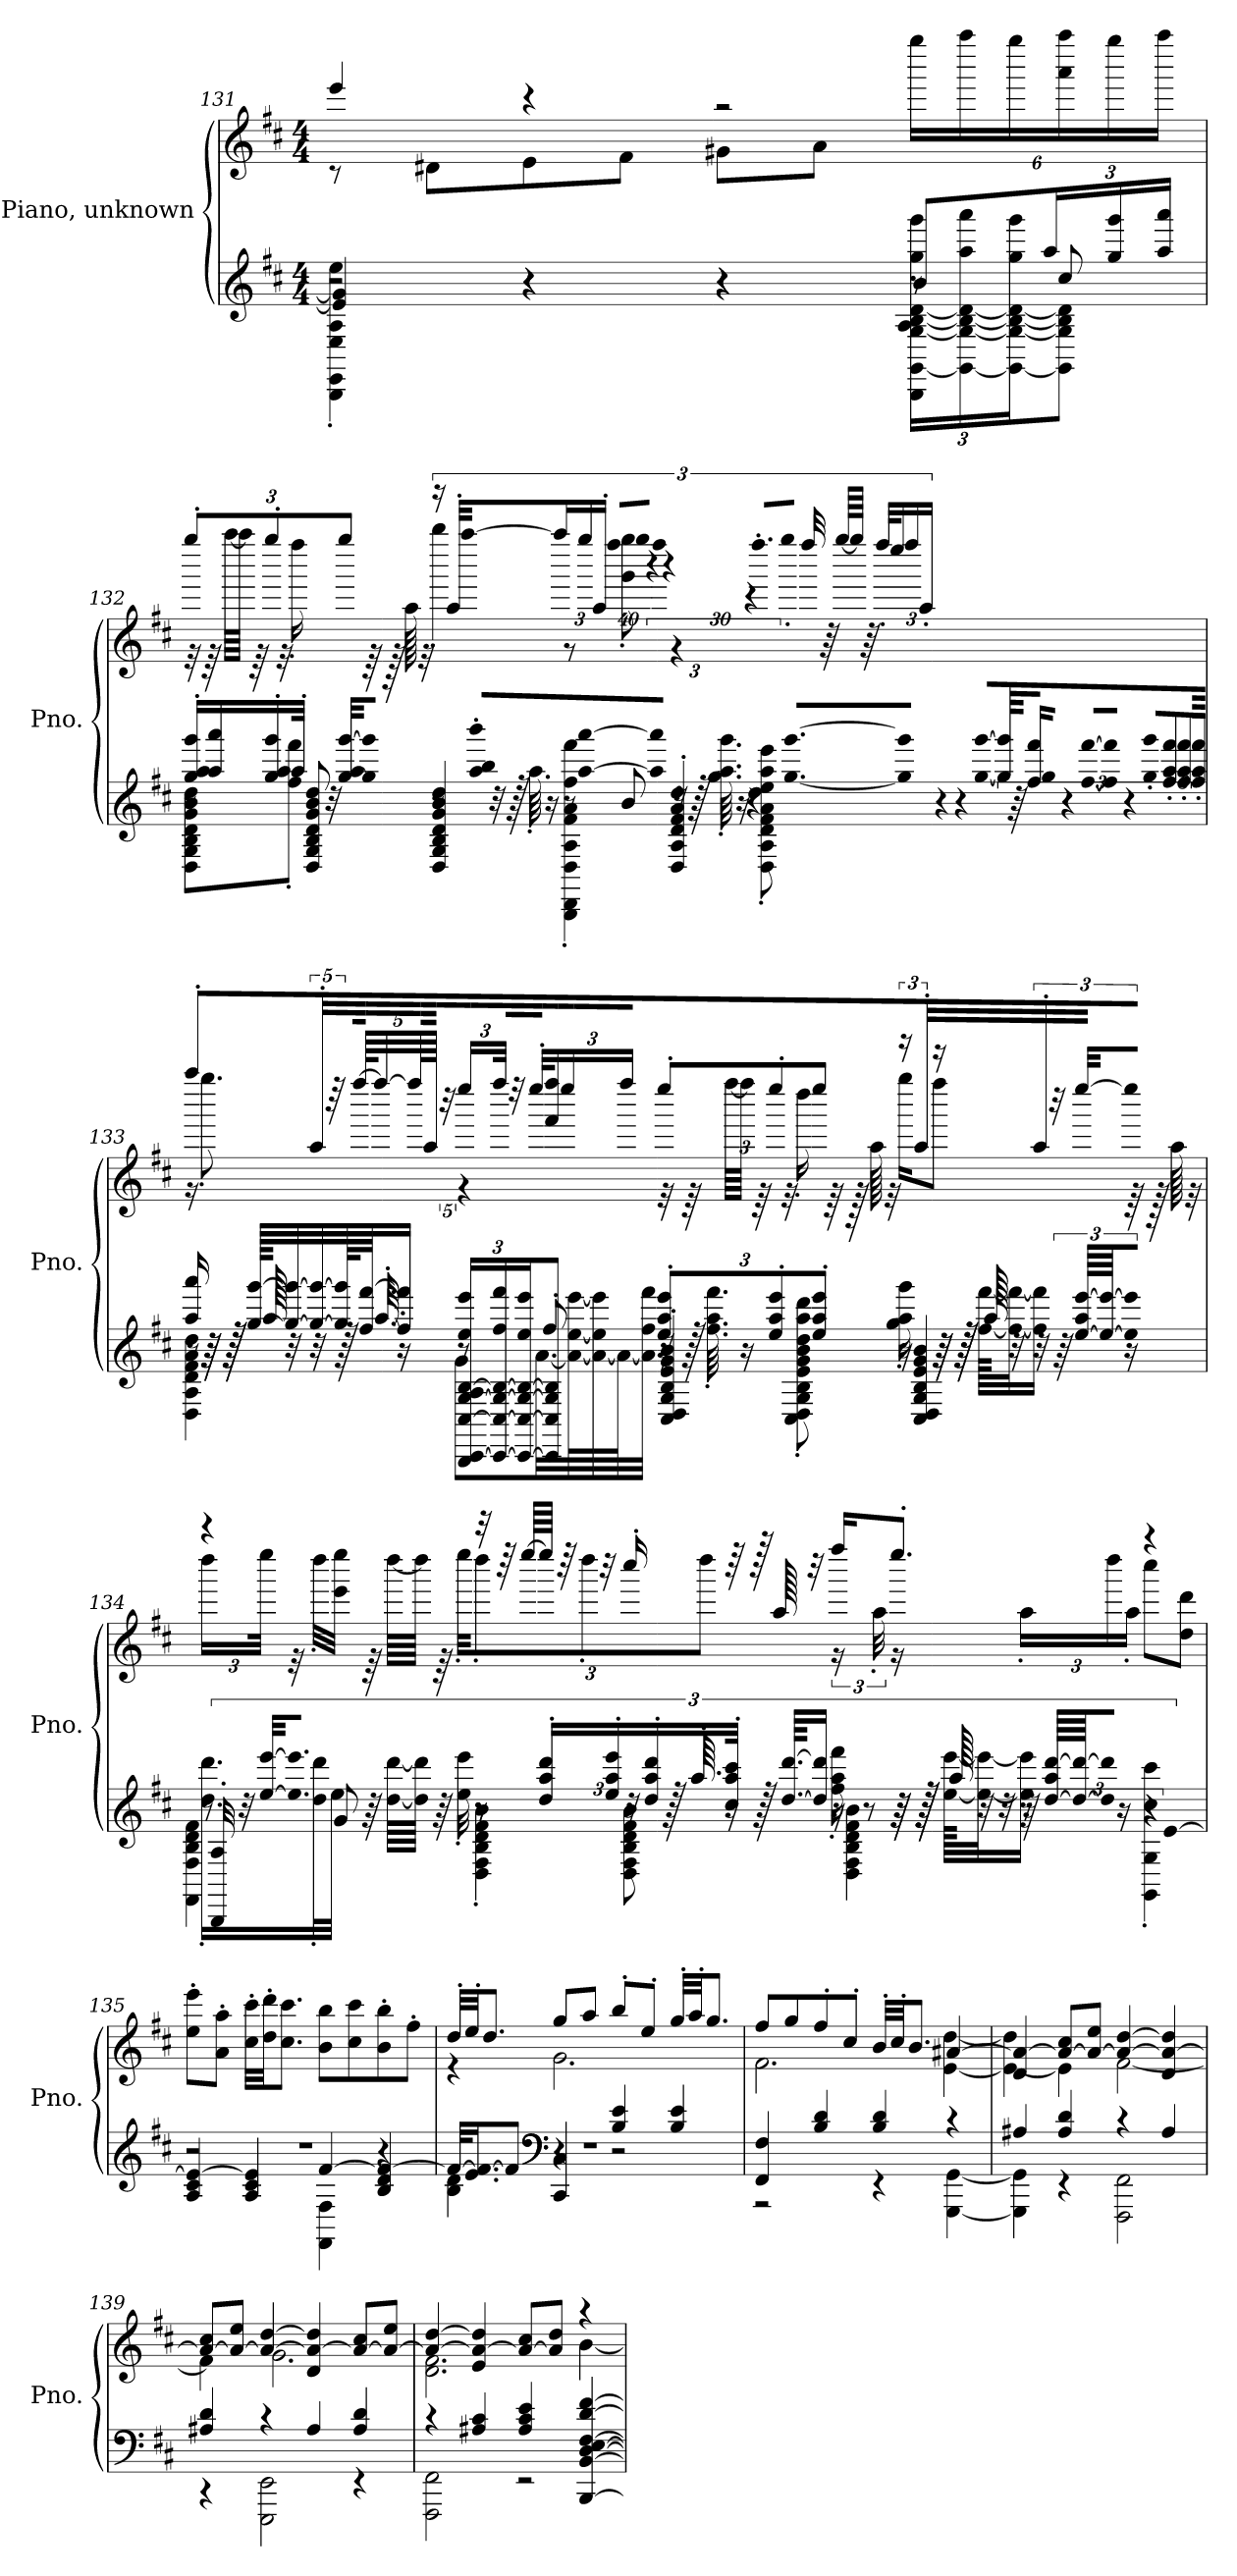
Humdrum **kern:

**kern	**kern
*part1	*part1
*staff2	*staff1
*I"Piano, unknown	*
*I'Pno.	*
!!LO:LB:g=z
*clefG2	*clefG2
*k[f#c#]	*k[f#c#]
*M4/4	*M4/4
=131	=131
*^	*^
*	*^	*	*
2r	4BBB\' 4EE\' 4E\' 4A\' 4ee\'	4e/] 4g#/]	4eee/	8r
.	.	.	.	8d#X\L
.	4r	4r	4r	8e\
.	.	.	.	8f#\J
4r	4r	4r	2r	8g#X\L
.	.	.	.	8a\J
*	*Xbrackettup	*	*	*Xbrackettup
8r	24BBB\ [24GG\ [24G\ 24A\ [24B\ [24d\ 24gg\ 24ggg\LL	8b/L	.	24gggg\LL
.	24GG\_ 24G\_ 24B\_ 24d\_ 24aa\ 24aaa\	.	.	24aaaa\
.	24GG\_ 24G\_ 24B\_ 24d\_ 24gg\ 24ggg\J	.	.	24gggg\
8cc#/	8GG\] 8G\] 8B\] 8d\]J	24aa/L	.	24aaa\ 24aaaa\
.	.	24gg/ 24ggg/	.	24gggg\
.	.	24aa/ 24aaa/JJ	.	24aaaa\JJ
!!LO:LB:g=z	!!
=132	=132	=132	=132	=132
24gg/' 24aa/' 24ggg/'LL	8D\ 8G\ 8B\ 8d\ 8g\ 8b\ 8dd\L	8r	12gggg'/L	32r
.	.	.	.	64r
24aa/ 24aaa/	.	.	.	.
.	.	.	.	[64aaaa\LLLL
.	.	.	.	64aaaa\JJJJ]
.	.	.	.	64r
24gg/' 24aa/' 24ggg/'	.	.	12gggg'/	.
.	.	.	.	32r
*brackettup	*	*	*	*
48aa'/JJk	8ff#\' 8fff#\'J	8D/ 8G/ 8B/ 8d/ 8g/ 8b/ 8dd/	.	16ffff#'\
48r	.	.	.	.
[48gg/ 48aa/ [48ggg/KLL	.	.	12gggg/J	.
16gg/] 16ggg/]JJ	.	.	.	64r
.	.	.	.	128r
.	.	.	.	128aa\
.	.	.	.	32r
*	*	*	*brackettup	*
16aa/' 16bb/' 16bbb/'LL	8r	4D/ 4G/ 4B/ 4d/ 4g/ 4b/ 4dd/	24r	4bbbb'\
.	.	.	48aa'/KLL	.
[16aa/ [16aaa/	.	.	[16aaaa/	.
*	*	*	*Xbrackettup	*
32aa/] 32aaa/]JJk	32r	.	24aaaa/]	.
128r	128r	.	.	.
[64.gg/ [64.ggg/KKLL	64.aa'\	.	.	.
.	.	.	24gggg/	.
16gg/] 16ggg/]JJ	16r	.	.	.
.	.	.	24aa'/JJ	.
*	*	*	*brackettup	*
!	!	!	!LO:N:vis=32	!
32r	4BBB\' 4DD\' 4D\' 4A\' 4f#\' 4a\' 4ff#\' 4fff#\'	8r	640%23ffff#/LLL	8r
64r	.	.	.	.
!	!	!	!LO:N:vis=32	!
.	.	.	640%23gggg/JJJ	.
[64gg/ [64ggg/LLLL	.	.	.	.
96gg/] 96ggg/]JJJJ	.	.	.	.
!	!	!	!LO:N:vis=64	!
.	.	.	960%17r	.
96r	.	.	.	.
24ff#/ 24fff#/LL	.	.	.	.
!	!	!	!LO:N:vis=64	!
.	.	.	960%17ffff#/	.
!	!	!	!LO:N:vis=32	!
.	.	.	640%23r	.
32gg/JJk	.	8b/	.	8ggg\' 8gggg\'
!	!	!	!LO:N:vis=64	!
.	.	.	960%17r	.
64r	.	.	.	.
!	!	!	!LO:N:vis=32.	!
.	.	.	1920%103ffff#'/LLL	.
[64ff#/ [64fff#/LLLL	.	.	.	.
64ff#/] 64fff#/]JJJJ	.	.	.	.
64r	.	.	.	.
!	!	!	!LO:N:vis=32	!
.	.	.	640%23gggg'/JJJ	.
32gg/' 32ggg/'KKL	.	.	.	.
*Xbrackettup	*	*	*	*
12ff#/' 12aa/' 12fff#/'	32r	4D/' 4A/' 4d/' 4f#/' 4a/' 4dd/'	.	4r
.	.	.	32ffff#/	.
.	128r	.	.	.
.	.	.	64r	.
.	64.gg\' 64.aa\' 64.ggg\'	.	.	.
.	.	.	[64gggg/LLLL	.
.	16r	.	.	.
.	.	.	64gggg/JJJJ]	.
.	.	.	64r	.
12ff#/' 12aa/' 12fff#/'	.	.	.	.
.	.	.	32ffff#'/KLL	.
.	8D\' 8A\' 8d\' 8f#\' 8a\' 8dd\' 8ee\' 8aa\' 8eee\'	.	.	.
*	*	*	*Xbrackettup	*
.	.	.	24eeee/	.
12ff#/' 12aa/' 12fff#/'J	.	.	.	.
.	.	.	24ffff#/	.
.	.	.	24aa'/JJ	.
1920ryy	1920ryy	1920ryy	.	1920ryy
!!LO:PB:g=z	!!
=133	=133	=133	=133	=133
16aa/ 16aaa/	4D\ 4A\ 4d\ 4f#\ 4a\ 4dd\	16r	8aaaa'/L	16r
64r	.	64r	.	8.gggg'\
128r	.	128r	.	.
[128gg/ [128ggg/KKLLL	.	128aa/	.	.
32gg/_ 32ggg/_	.	32r	.	.
*	*	*	*brackettup	*
32gg/_ 32ggg/_	.	32r	40aa'/Jkk	.
.	.	.	80r	.
128gg/] 128ggg/]KL	.	128r	.	.
.	.	.	[80ffff#/KLLL	.
[64.ff#/ [64.fff#/JJ	.	64.aa'/	.	.
.	.	.	40ffff#/_	.
16ff#/] 16fff#/]JJ	.	16r	.	.
.	.	.	80ffff#/L]	.
.	.	.	80aa/JJJJ	.
.	.	.	40r	.
*	*	*	*Xbrackettup	*
24BBB/ [24CC#/ [24C#/ [24G/ 24A/ [24B/ 24ee/ 24eee/LL	8g\L	8r	24eeee/LL	4r
24CC#/_ 24C#/_ 24G/_ 24B/_ 24ff#/ 24fff#/	.	.	48ffff#/JJk	.
.	.	.	32r	.
24CC#/_ 24C#/_ 24G/_ 24B/_ 24ee/ 24eee/J	.	.	.	.
.	.	.	32eeee'/KLL	.
8CC#/] 8C#/] 8G/] 8B/]J	[32.a\LL	8ff#'/	24fff#/ 24ffff#/	.
.	.	.	24eeee/	.
.	64a\_ [64ee\ [64eee\L	.	.	.
.	64a\_ 64ee\] 64eee\]	.	.	.
.	64a\J_	.	.	.
.	.	.	24ffff#/JJ	.
.	32a\] 32ff#\ 32fff#\JJJ	.	.	.
12ee/' 12aa/' 12eee/'L	32r	4C#/' 4D/' 4G/' 4B/' 4e/' 4g/' 4b/'	12eeee'/L	32r
.	128r	.	.	64r
.	64.ff#\' 64.aa\' 64.fff#\'	.	.	.
.	.	.	.	[64ffff#\LLLL
.	16r	.	.	64ffff#\JJJJ]
.	.	.	.	64r
12ee/' 12aa/' 12eee/'	.	.	12eeee'/	.
.	.	.	.	32r
.	8C#\' 8D\' 8G\' 8B\' 8e\' 8g\' 8b\' 8dd\' 8aa\' 8ddd\'	.	.	16dddd'\
12ee/' 12aa/' 12eee/'J	.	.	12eeee/J	.
.	.	.	.	64r
.	.	.	.	128r
.	.	.	.	128aa\
.	.	.	.	32r
*	*	*	*brackettup	*
16r	16gg\' 16aa\' 16ggg\'	4C#/ 4D/ 4G/ 4B/ 4e/ 4g/ 4b/	24r	16gggg\KL
.	.	.	48aa'/	.
64r	64r	.	16r	8ffff#\J
128r	128r	.	.	.
128aa/	[128ff#\ [128fff#\KKLLL	.	.	.
32r	32ff#\_ 32fff#\_J	.	.	.
32r	16ff#\] 16fff#\]JJ	.	48aa'/	.
.	.	.	48r	.
*brackettup	*	*	*	*
96r	.	.	.	.
[96ee/ 96aa/ [96eee/LLLL	.	.	[48eeee/KLL	.
96ee/_ 96eee/_JJ	.	.	.	.
16ee/] 16eee/]JJ	16r	.	16eeee/JJ]	64r
.	.	.	.	128r
.	.	.	.	128aa\
.	.	.	.	32r
!!LO:LB:g=z	!!
=134	=134	=134	=134	=134
*	*	*^	*	*
*	*	*	*	*	*Xbrackettup
8r	16.dd\' 16.ddd\'LL	48BBB/' 48A/'	4FF#\ 4F#\ 4B\ 4d\ 4f#\	4r	24dddd\LL
.	.	48r	.	.	.
.	.	[48ee/ [48eee/KKL	.	.	48eeee\JJk
.	.	8.ee/] 8.eee/]J	.	.	32r
.	32dd\' 32ddd\'L	.	.	.	32dddd'\LLL
8g/	32ee\JJJ	.	.	.	32eee\ 32eeee\JJJ
.	64r	.	.	.	64r
.	[64dd\ [64ddd\LLLL	.	.	.	[64dddd\LLLL
.	64dd\] 64ddd\]JJJJ	.	.	.	64dddd\JJJJ]
.	64r	.	.	.	64r
.	32ee\' 32eee\'	.	.	.	32eeee'\KKL
*	*	*Xbrackettup	*	*	*
8r	4D\' 4F#\' 4B\' 4d\' 4f#\' 4b\'	24dd/' 24aa/' 24ddd/'LL	8r	32r	12dddd'\
.	.	.	.	64r	.
.	.	24ee/' 24aa/' 24eee/'	.	.	.
.	.	.	.	[64eeee/LLLL	.
.	.	.	.	64eeee/JJJJ]	.
.	.	.	.	64r	.
.	.	24dd/' 24aa/' 24ddd/'	.	.	12dddd'\
.	.	.	.	32r	.
32r	.	32cc#/' 32aa/' 32ccc#/'JJk	8D\ 8F#\ 8B\ 8d\ 8f#\ 8b\	16cccc#'/	.
128r	.	128r	.	.	.
64.aa'/	.	[64.dd/ [64.ddd/KKLL	.	.	.
.	.	.	.	.	12dddd\J
16r	.	16dd/] 16ddd/]JJ	.	64r	.
.	.	.	.	128r	.
.	.	.	.	128aa/	.
.	.	.	.	32r	.
*	*	*	*	*	*brackettup
16r	16ff#\' 16aa\' 16fff#\'	8r	4D\ 4F#\ 4B\ 4d\ 4f#\ 4b\	16ffff#/KL	24r
.	.	.	.	.	48aa'\
64r	64r	.	.	8.eeee'/J	16r
128r	128r	.	.	.	.
128aa/	[128ee\ [128eee\KKLLL	.	.	.	.
32r	32ee\_ 32eee\_J	.	.	.	.
*	*	*	*	*	*Xbrackettup
8r	16ee\] 16eee\]JJ	32r	.	.	24aa'\LL
*	*	*brackettup	*	*	*
.	.	96r	.	.	.
.	.	[96dd/ 96aa/ [96ddd/LLLL	.	.	24dddd\
.	.	96dd/_ 96ddd/_JJ	.	.	.
.	16r	16dd/] 16ddd/]JJ	.	.	.
.	.	.	.	.	24aa'\JJ
4r	4r	[4e/	4GG\' 4G\' 4cc#\' 4ccc#\'	4r	8cccc#\L
.	.	.	.	.	8dd\ 8ddd\J
*	*	*v	*v	*	*
*	*	*	*v	*v
!!LO:LB:g=z
=135	=135	=135	=135
1r	2r	4A/ 4c#/ 4e/_	8ee\' 8eee\'L
.	.	.	8a\' 8aa\'J
.	.	4A/ 4c#/ 4e/]	32cc#\' 32ccc#\'LLL
.	.	.	32dd\' 32ddd\'JJ
.	.	.	8.cc#\ 8.ccc#\J
.	4FF#\ 4F#\	[4f#/	8b\ 8bb\L
.	.	.	8cc#\ 8ccc#\
.	4r	4B/ 4d/ 4f#/_	8b\' 8bb\'
.	.	.	8ff#'\J
=136	=136	=136	=136
*	*	*	*^
1r	4B\ 4d\	32f#/KLL_	32dd'/LLL	4r
.	.	16.e/ 16.f#/_J	32ee'/JJ	.
.	.	.	8.dd/J	.
.	.	8f#/J]	.	.
*clefF4	*	*	*	*
.	4r	4CC#/ 4C#/	8gg/L	2.g\
.	.	.	8aa/J	.
.	2r	4B/ 4e/	8bb'/L	.
.	.	.	8ee'/J	.
.	.	4B/ 4e/	32gg'/LLL	.
.	.	.	32aa'/JJ	.
.	.	.	8.gg/J	.
*	*v	*v	*	*
=137	=137	=137	=137
4FF#/ 4F#/	2r	8ff#/L	2.f#\
.	.	8gg/	.
4B/ 4d/	.	8ff#'/	.
.	.	8cc#'/J	.
4B/ 4d/	4r	32b'/LLL	.
.	.	32cc#'/JJ	.
.	.	8.b/J	.
4r	[4GGG\ [4GG\	[4a#X/	[4e\ [4dd\
!!LO:LB:g=z	!!
=138	=138	=138	=138
4A#X/	4GGG\] 4GG\]	4d/ 4a#/_	4e\_ 4dd\]
4A#/ 4d/	4r	8a#/_ 8cc#/L	4e\]
.	.	8a#/_ 8ee/J	.
4r	2FFF#\ 2FF#\	4a#/_ [4dd/	[2f#\
4A#/	.	4d/ 4a#/_ 4dd/]	.
=139	=139	=139	=139
4A#X/ 4d/	4r	8a#/_ 8cc#/L	4f#\]
.	.	8a#/_ 8ee/J	.
4r	2EEE\ 2EE\	4a#/_ [4dd/	2.g\
4A#/	.	4d/ 4a#/_ 4dd/]	.
4A#/ 4d/	4r	8a#/_ 8cc#/L	.
.	.	8a#/_ 8ee/J	.
=140	=140	=140	=140
4r	2FFF#\ 2FF#\	4a#/_ [4dd/	2.d\ 2.f#\
4A#X/ 4c#/	.	4e/ 4a#/_ 4dd/]	.
4A#/ 4c#/ 4e/	2r	8a#/_ 8cc#/L	.
.	.	8a#/] 8dd/J	.
[4BBB/ [4BB/ [4D/ [4E/ [4F#/ [4d/ [4f#/	.	4r	[4b\
*v	*v	*	*
*	*v	*v
=	=
*-	*-
